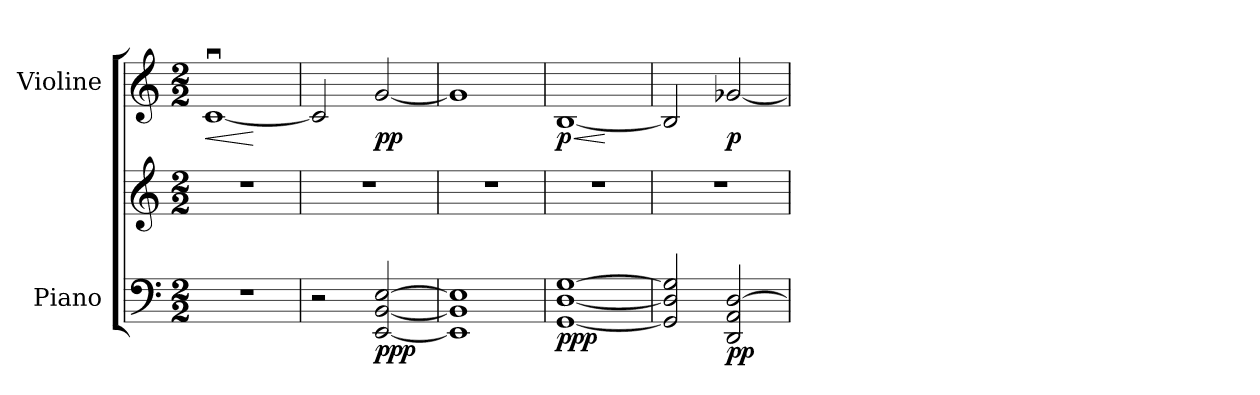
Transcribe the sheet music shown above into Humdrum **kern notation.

**kern	**kern	**dynam	**kern	**dynam
*part2	*part2	*part2	*part1	*part1
*staff3	*staff2	*staff2/3	*staff1	*staff1
*I"Piano	*	*	*I"Violine	*
*I'Pno	*	*	*I'Vl.	*
*clefF4	*clefG2	*	*clefG2	*
*k[]	*k[]	*	*k[]	*
*M2/2	*M2/2	*	*M2/2	*
=1	=1	=1	=1	=1
!	!	!	!	!LO:HP:b
!	!	!	!	!LO:DY:n=1:b
!	!	!	!	!LO:DY:n=2:b
1r	1r	.	[1cu	< other-dynamics pp
.	.	.	.	[
=2	=2	=2	=2	=2
2r	1r	.	2c/]	.
!	!	!LO:DY:b=2	!	!LO:DY:b
[2EE/ [2BB/ [2E/	.	ppp	[2g/	pp
=3	=3	=3	=3	=3
1EE] 1BB] 1E]	1r	.	1g]	.
=4	=4	=4	=4	=4
!	!	!LO:DY:b=2	!	!LO:HP:b
!	!	!	!	!LO:DY:n=1:b
[1GG [1D [1G	1r	ppp	[1B	< p
.	.	.	.	[
=5	=5	=5	=5	=5
2GG/] 2D/] 2G/]	1r	.	2B/]	.
!	!	!LO:DY:b=2	!	!LO:DY:b
2DD/ 2AA/ [2D/	.	pp	[2g-X/	p
=	=	=	=	=
*-	*-	*-	*-	*-
